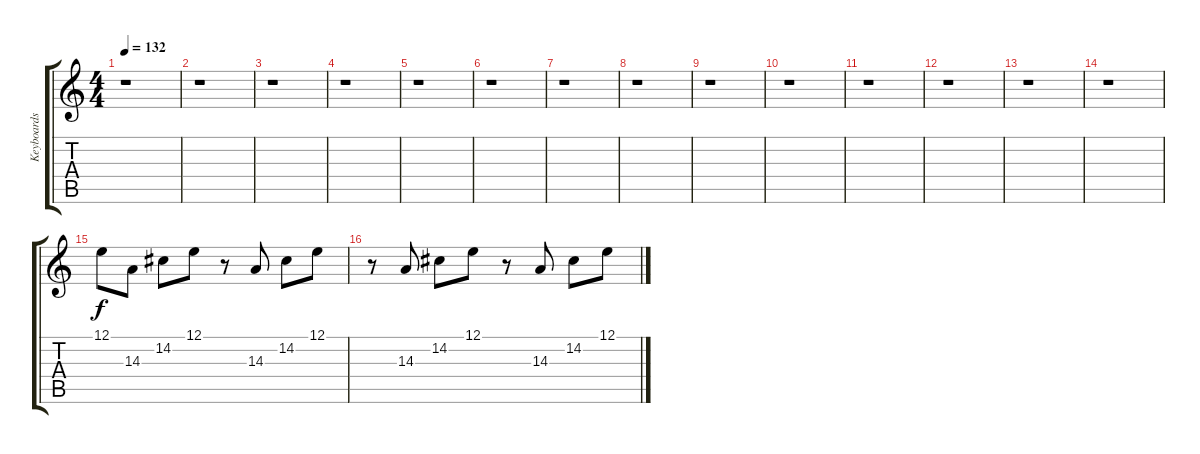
\track ("Keyboards 2" "Keyboards ") {instrument vibraphone}
\staff {score tabs}
\tuning (E4 B3 G3 D3 A2 E2) {hide}
\ts (4 4)
\tempo 132
\clef g2
\ks c
r.1{dy f} |
r.1 |
r.1 |
r.1 |
r.1 |
r.1 |
r.1 |
r.1 |
r.1 |
r.1 |
r.1 |
r.1 |
r.1 |
r.1 |
12.1.8 14.3.8 14.2.8 12.1.8 r.8 14.3.8 14.2.8 12.1.8 |
r.8 14.3.8 14.2.8 12.1.8 r.8 14.3.8 14.2.8 12.1.8
